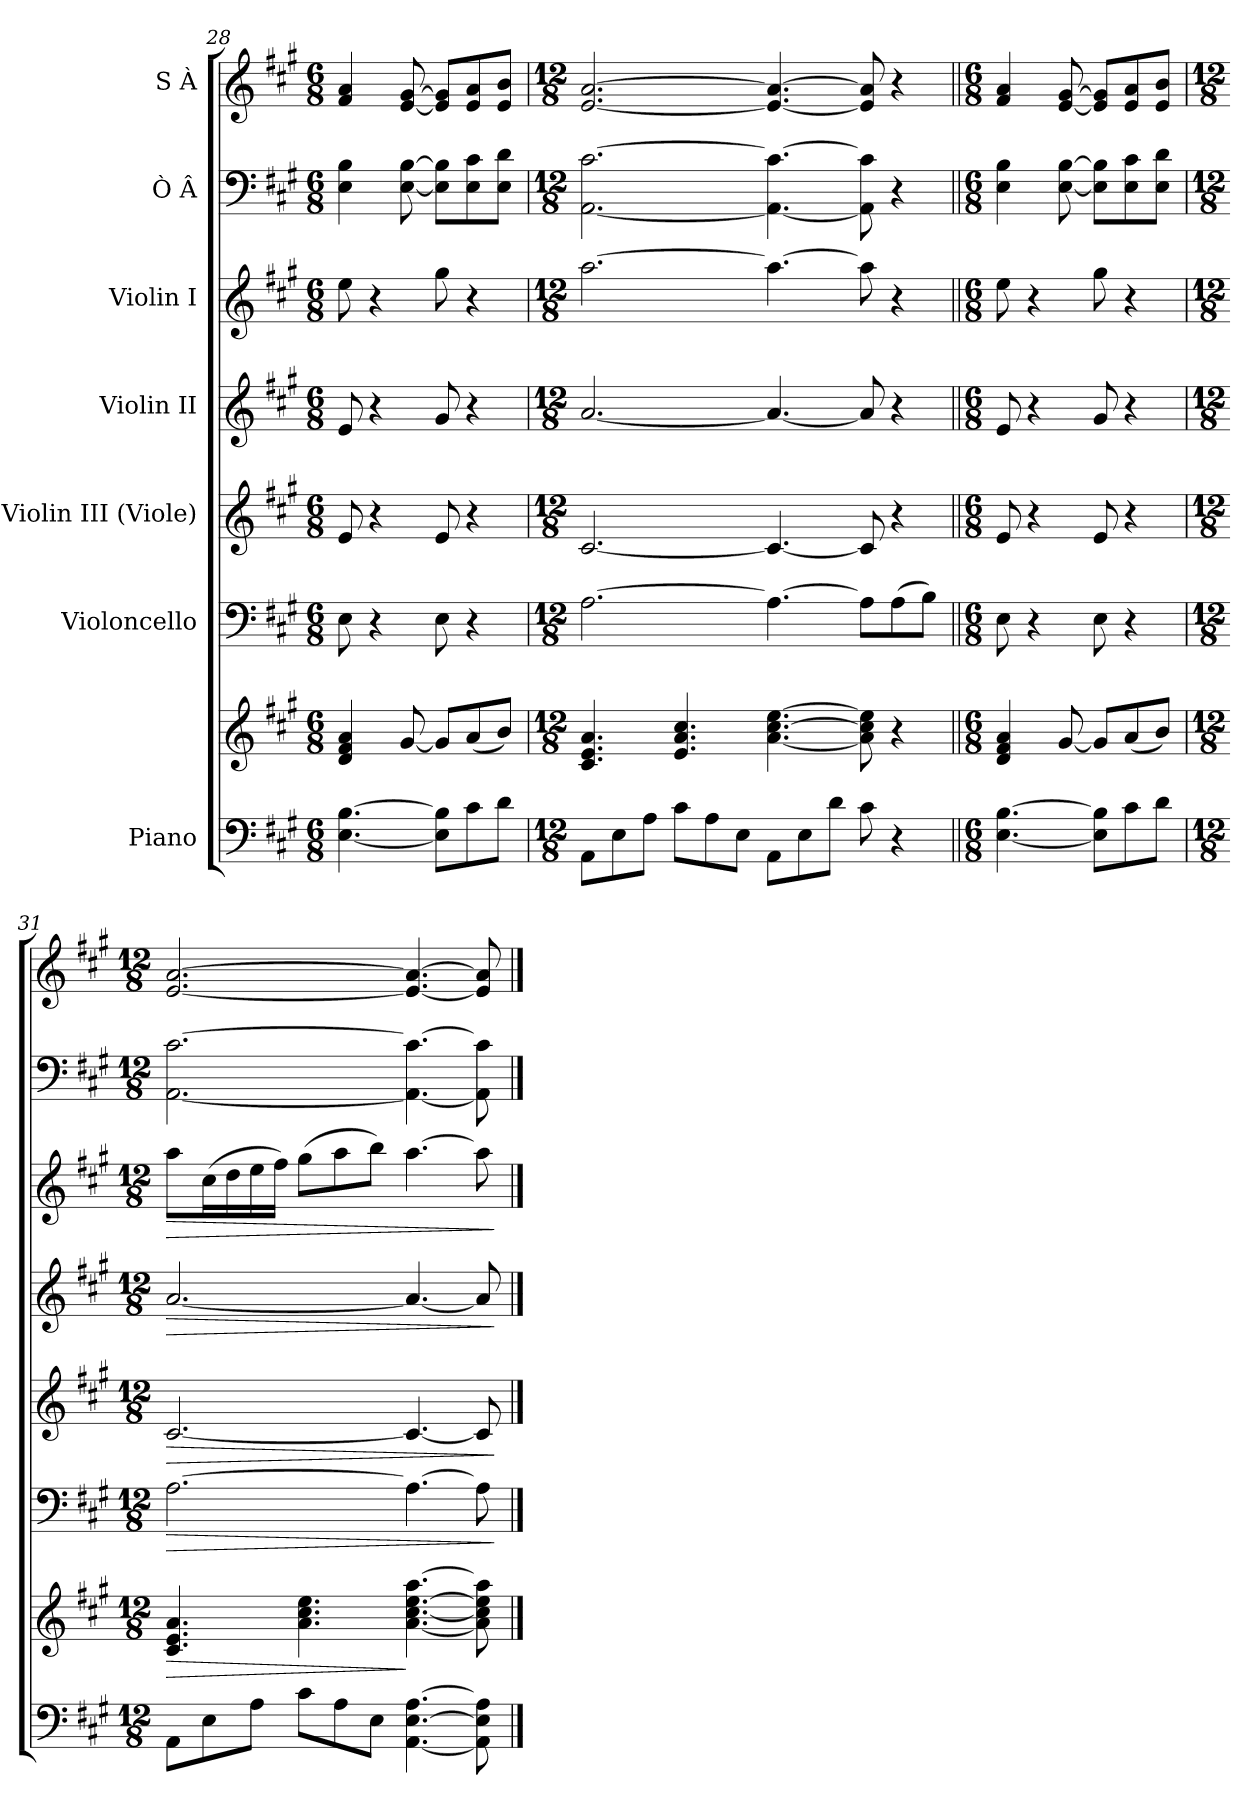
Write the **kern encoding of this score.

**kern	**kern	**dynam	**kern	**dynam	**kern	**dynam	**kern	**dynam	**kern	**dynam	**kern	**kern
*part7	*part7	*part7	*part6	*part6	*part5	*part5	*part4	*part4	*part3	*part3	*part2	*part1
*staff8	*staff7	*staff7/8	*staff6	*staff6	*staff5	*staff5	*staff4	*staff4	*staff3	*staff3	*staff2	*staff1
*I"Piano	*	*	*I"Violoncello	*	*I"Violin III (Viole)	*	*I"Violin II	*	*I"Violin I	*	*I"Ò Â	*I"S À
!!LO:PB:g=z
*clefF4	*clefG2	*	*clefF4	*	*clefG2	*	*clefG2	*	*clefG2	*	*clefF4	*clefG2
*k[f#c#g#]	*k[f#c#g#]	*	*k[f#c#g#]	*	*k[f#c#g#]	*	*k[f#c#g#]	*	*k[f#c#g#]	*	*k[f#c#g#]	*k[f#c#g#]
*A:	*A:	*	*A:	*	*A:	*	*A:	*	*A:	*	*A:	*A:
*M6/8	*M6/8	*	*M6/8	*	*M6/8	*	*M6/8	*	*M6/8	*	*M6/8	*M6/8
=28	=28	=28	=28	=28	=28	=28	=28	=28	=28	=28	=28	=28
[4.E\ [4.B\	4d/ 4f#/ 4a/	.	8E\	.	8e/	.	8e/	.	8ee\	.	4E\ 4B\	4f#/ 4a/
.	.	.	4r	.	4r	.	4r	.	4r	.	.	.
.	[8g#/	.	.	.	.	.	.	.	.	.	[8E\ [8B\	[8e/ [8g#/
8E\] 8B\]L	8g#/L]	.	8E\	.	8e/	.	8g#/	.	8gg#\	.	8E]\ 8B]\L	8e]/ 8g#]/L
8c#\	(<8a/	.	4r	.	4r	.	4r	.	4r	.	8E\ 8c#\	8e/ 8a/
8d\J	8b/J)	.	.	.	.	.	.	.	.	.	8E\ 8d\J	8e/ 8b/J
=29	=29	=29	=29	=29	=29	=29	=29	=29	=29	=29	=29	=29
*M12/8	*M12/8	*	*M12/8	*	*M12/8	*	*M12/8	*	*M12/8	*	*M12/8	*M12/8
8AA\L	4.c#/ 4.e/ 4.a/	.	[2.A\	.	[2.c#/	.	[2.a/	.	[2.aa\	.	[2.AA\ [2.c#\	[2.e/ [2.a/
8E\	.	.	.	.	.	.	.	.	.	.	.	.
8A\J	.	.	.	.	.	.	.	.	.	.	.	.
8c#\L	4.e/ 4.a/ 4.cc#/	.	.	.	.	.	.	.	.	.	.	.
8A\	.	.	.	.	.	.	.	.	.	.	.	.
8E\J	.	.	.	.	.	.	.	.	.	.	.	.
8AA\L	[4.a\ [4.cc#\ [4.ee\	.	4.A\_	.	4.c#/_	.	4.a/_	.	4.aa\_	.	4.AA\_ 4.c#\_	4.e/_ 4.a/_
8E\	.	.	.	.	.	.	.	.	.	.	.	.
8d\J	.	.	.	.	.	.	.	.	.	.	.	.
8c#\	8a\] 8cc#\] 8ee\]	.	8A\L]	.	8c#/]	.	8a/]	.	8aa\]	.	8AA\] 8c#\]	8e/] 8a/]
4r	4r	.	(>8A\	.	4r	.	4r	.	4r	.	4r	4r
.	.	.	8B\J)	.	.	.	.	.	.	.	.	.
=30||	=30||	=30||	=30||	=30||	=30||	=30||	=30||	=30||	=30||	=30||	=30||	=30||
*M6/8	*M6/8	*	*M6/8	*	*M6/8	*	*M6/8	*	*M6/8	*	*M6/8	*M6/8
[4.E\ [4.B\	4d/ 4f#/ 4a/	.	8E\	.	8e/	.	8e/	.	8ee\	.	4E\ 4B\	4f#/ 4a/
.	.	.	4r	.	4r	.	4r	.	4r	.	.	.
.	[8g#/	.	.	.	.	.	.	.	.	.	[8E\ [8B\	[8e/ [8g#/
8E\] 8B\]L	8g#/L]	.	8E\	.	8e/	.	8g#/	.	8gg#\	.	8E]\ 8B]\L	8e]/ 8g#]/L
8c#\	(<8a/	.	4r	.	4r	.	4r	.	4r	.	8E\ 8c#\	8e/ 8a/
8d\J	8b/J)	.	.	.	.	.	.	.	.	.	8E\ 8d\J	8e/ 8b/J
!!LO:PB:g=z
=31	=31	=31	=31	=31	=31	=31	=31	=31	=31	=31	=31	=31
*M12/8	*M12/8	*	*M12/8	*	*M12/8	*	*M12/8	*	*M12/8	*	*M12/8	*M12/8
!	!	!LO:HP:b	!	!LO:HP:b	!	!LO:HP:b	!	!LO:HP:b	!	!LO:HP:b	!	!
8AA\L	4.c#/ 4.e/ 4.a/	>	[2.A\	>	[2.c#/	>	[2.a/	>	8aa\L	>	[2.AA\ [2.c#\	[2.e/ [2.a/
8E\	.	.	.	.	.	.	.	.	(>16cc#\L	.	.	.
.	.	.	.	.	.	.	.	.	16dd\	.	.	.
8A\J	.	.	.	.	.	.	.	.	16ee\	.	.	.
.	.	.	.	.	.	.	.	.	16ff#\JJ)	.	.	.
8c#\L	4.a\ 4.cc#\ 4.ee\	.	.	.	.	.	.	.	(>8gg#\L	.	.	.
8A\	.	.	.	.	.	.	.	.	8aa\	.	.	.
8E\J	.	.	.	.	.	.	.	.	8bb\J)	.	.	.
[4.AA\ [4.E\ [4.A\	[4.a\ [4.cc#\ [4.ee\ [4.aa\	]	4.A\_	.	4.c#/_	.	4.a/_	.	[4.aa\	.	4.AA\_ 4.c#\_	4.e/_ 4.a/_
8AA\] 8E\] 8A\]	8a\] 8cc#\] 8ee\] 8aa\]	.	8A\]	.	8c#/]	.	8a/]	.	8aa\]	.	8AA\] 8c#\]	8e/] 8a/]
.	.	.	.	]	.	]	.	]	.	]	.	.
==	==	==	==	==	==	==	==	==	==	==	==	==
*-	*-	*-	*-	*-	*-	*-	*-	*-	*-	*-	*-	*-
